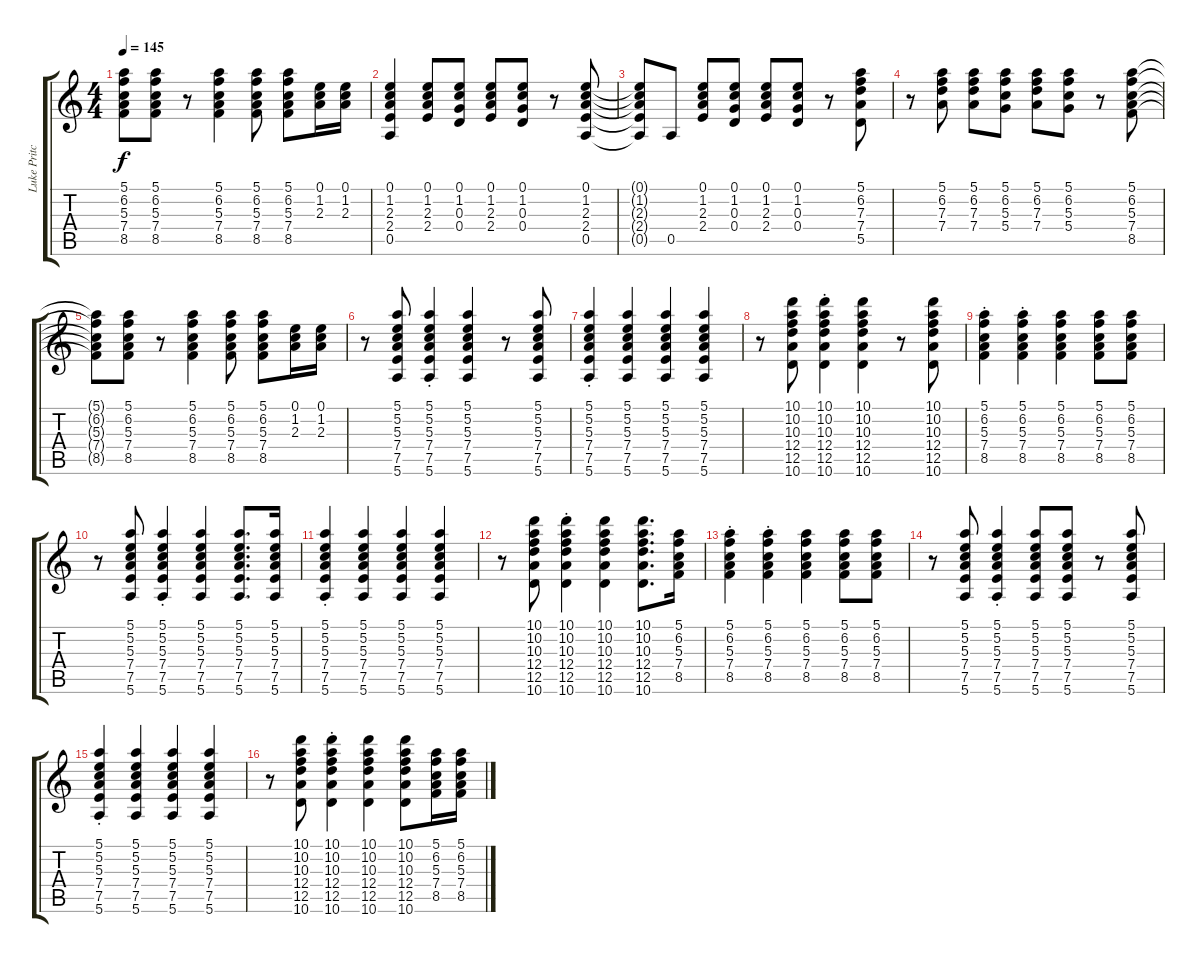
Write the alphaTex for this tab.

\track ("Luke Pritchard (Rhythm Guitar)" "Luke Pritc") {instrument overdrivenguitar}
\staff {score tabs}
\tuning (E4 B3 G3 D3 A2 E2) {hide}
\ts (4 4)
\tempo 145
\clef g2
\ks c
(5.1{t} 6.2{t} 5.3{t} 7.4{t} 8.5{t}).8{dy f} (5.1 6.2 5.3 7.4 8.5).8 r.8 (5.1 6.2 5.3 7.4 8.5).4 (5.1 6.2 5.3 7.4 8.5).8 (5.1 6.2 5.3 7.4 8.5).8 (0.1 1.2 2.3).16 (0.1 1.2 2.3).16 |
(0.1 1.2 2.3 2.4 0.5).4 (0.1 1.2 2.3 2.4).8 (0.1 1.2 0.3 0.4).8 (0.1 1.2 2.3 2.4).8 (0.1 1.2 0.3 0.4).8 r.8 (0.1 1.2 2.3 2.4 0.5).8 |
(0.1{t} 1.2{t} 2.3{t} 2.4{t} 0.5{t}).8 0.5.8 (0.1 1.2 2.3 2.4).8 (0.1 1.2 0.3 0.4).8 (0.1 1.2 2.3 2.4).8 (0.1 1.2 0.3 0.4).8 r.8 (5.1 6.2 7.3 7.4 5.5).8 |
r.8 (5.1 6.2 7.3 7.4).8 (5.1 6.2 7.3 7.4).8 (5.1 6.2 5.3 5.4).8 (5.1 6.2 7.3 7.4).8 (5.1 6.2 5.3 5.4).8 r.8 (5.1 6.2 5.3 7.4 8.5).8 |
(5.1{t} 6.2{t} 5.3{t} 7.4{t} 8.5{t}).8 (5.1 6.2 5.3 7.4 8.5).8 r.8 (5.1 6.2 5.3 7.4 8.5).4 (5.1 6.2 5.3 7.4 8.5).8 (5.1 6.2 5.3 7.4 8.5).8 (0.1 1.2 2.3).16 (0.1 1.2 2.3).16 |
r.8 (5.1 5.2 5.3 7.4 7.5 5.6).8 (5.1{st} 5.2{st} 5.3{st} 7.4{st} 7.5{st} 5.6{st}).4 (5.1 5.2 5.3 7.4 7.5 5.6).4 r.8 (5.1 5.2 5.3 7.4 7.5 5.6).8 |
(5.1{st} 5.2{st} 5.3{st} 7.4{st} 7.5{st} 5.6{st}).4 (5.1 5.2 5.3 7.4 7.5 5.6).4 (5.1 5.2 5.3 7.4 7.5 5.6).4 (5.1 5.2 5.3 7.4 7.5 5.6).4 |
r.8 (10.1 10.2 10.3 12.4 12.5 10.6).8 (10.1{st} 10.2{st} 10.3{st} 12.4{st} 12.5{st} 10.6{st}).4 (10.1 10.2 10.3 12.4 12.5 10.6).4 r.8 (10.1 10.2 10.3 12.4 12.5 10.6).8 |
(5.1{st} 6.2{st} 5.3{st} 7.4{st} 8.5{st}).4 (5.1{st} 6.2{st} 5.3{st} 7.4{st} 8.5{st}).4 (5.1 6.2 5.3 7.4 8.5).4 (5.1 6.2 5.3 7.4 8.5).8 (5.1 6.2 5.3 7.4 8.5).8 |
r.8 (5.1 5.2 5.3 7.4 7.5 5.6).8 (5.1{st} 5.2{st} 5.3{st} 7.4{st} 7.5{st} 5.6{st}).4 (5.1 5.2 5.3 7.4 7.5 5.6).4 (5.1 5.2 5.3 7.4 7.5 5.6).8{d} (5.1 5.2 5.3 7.4 7.5 5.6).16 |
(5.1{st} 5.2{st} 5.3{st} 7.4{st} 7.5{st} 5.6{st}).4 (5.1 5.2 5.3 7.4 7.5 5.6).4 (5.1 5.2 5.3 7.4 7.5 5.6).4 (5.1 5.2 5.3 7.4 7.5 5.6).4 |
r.8 (10.1 10.2 10.3 12.4 12.5 10.6).8 (10.1{st} 10.2{st} 10.3{st} 12.4{st} 12.5{st} 10.6{st}).4 (10.1 10.2 10.3 12.4 12.5 10.6).4 (10.1 10.2 10.3 12.4 12.5 10.6).8{d} (5.1 6.2 5.3 7.4 8.5).16 |
(5.1{st} 6.2{st} 5.3{st} 7.4{st} 8.5{st}).4 (5.1{st} 6.2{st} 5.3{st} 7.4{st} 8.5{st}).4 (5.1 6.2 5.3 7.4 8.5).4 (5.1 6.2 5.3 7.4 8.5).8 (5.1 6.2 5.3 7.4 8.5).8 |
r.8 (5.1 5.2 5.3 7.4 7.5 5.6).8 (5.1{st} 5.2{st} 5.3{st} 7.4{st} 7.5{st} 5.6{st}).4 (5.1 5.2 5.3 7.4 7.5 5.6).8 (5.1 5.2 5.3 7.4 7.5 5.6).8 r.8 (5.1 5.2 5.3 7.4 7.5 5.6).8 |
(5.1{st} 5.2{st} 5.3{st} 7.4{st} 7.5{st} 5.6{st}).4 (5.1 5.2 5.3 7.4 7.5 5.6).4 (5.1 5.2 5.3 7.4 7.5 5.6).4 (5.1 5.2 5.3 7.4 7.5 5.6).4 |
r.8 (10.1 10.2 10.3 12.4 12.5 10.6).8 (10.1{st} 10.2{st} 10.3{st} 12.4{st} 12.5{st} 10.6{st}).4 (10.1 10.2 10.3 12.4 12.5 10.6).4 (10.1 10.2 10.3 12.4 12.5 10.6).8 (5.1 6.2 5.3 7.4 8.5).16 (5.1 6.2 5.3 7.4 8.5).16
